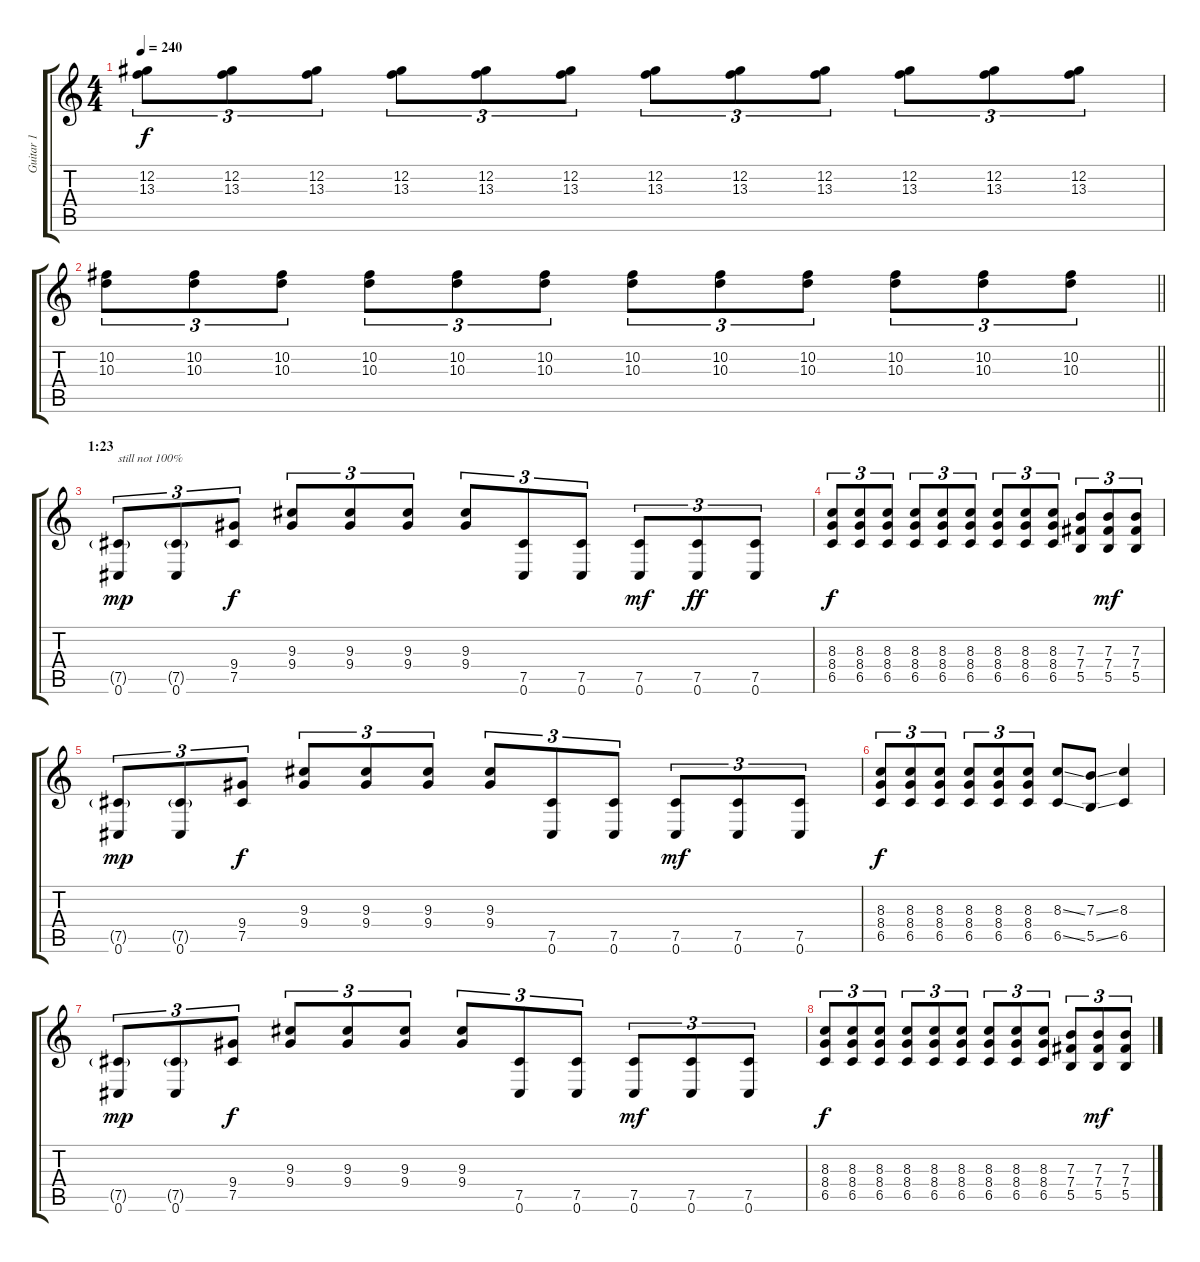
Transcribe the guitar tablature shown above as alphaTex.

\track ("Guitar 1" "Guitar 1") {instrument distortionguitar}
\staff {score tabs}
\tuning (Db4 Ab3 E3 B2 Gb2 Db2) {hide}
\ts (4 4)
\tempo 240
\clef g2
\ks c
(12.2 13.3).8{tu (3 2) dy f} (12.2 13.3).8{tu (3 2)} (12.2 13.3).8{tu (3 2)} (12.2 13.3).8{tu (3 2)} (12.2 13.3).8{tu (3 2)} (12.2 13.3).8{tu (3 2)} (12.2 13.3).8{tu (3 2)} (12.2 13.3).8{tu (3 2)} (12.2 13.3).8{tu (3 2)} (12.2 13.3).8{tu (3 2)} (12.2 13.3).8{tu (3 2)} (12.2 13.3).8{tu (3 2)} |
\barLineRight lightlight
(10.2 10.3).8{tu (3 2)} (10.2 10.3).8{tu (3 2)} (10.2 10.3).8{tu (3 2)} (10.2 10.3).8{tu (3 2)} (10.2 10.3).8{tu (3 2)} (10.2 10.3).8{tu (3 2)} (10.2 10.3).8{tu (3 2)} (10.2 10.3).8{tu (3 2)} (10.2 10.3).8{tu (3 2)} (10.2 10.3).8{tu (3 2)} (10.2 10.3).8{tu (3 2)} (10.2 10.3).8{tu (3 2)} |
\section ("" "1:23")
(7.5{g} 0.6).8{tu (3 2) txt "still not 100%" dy mp balance 2 instrument distortionguitar} (7.5{g} 0.6).8{tu (3 2)} (9.4 7.5).8{tu (3 2) dy f} (9.3 9.4).8{tu (3 2)} (9.3 9.4).8{tu (3 2)} (9.3 9.4).8{tu (3 2)} (9.3 9.4).8{tu (3 2)} (7.5 0.6).8{tu (3 2)} (7.5 0.6).8{tu (3 2)} (7.5 0.6).8{tu (3 2) dy mf} (7.5 0.6).8{tu (3 2) dy ff} (7.5 0.6).8{tu (3 2)} |
(8.3 8.4 6.5).8{tu (3 2) dy f} (8.3 8.4 6.5).8{tu (3 2)} (8.3 8.4 6.5).8{tu (3 2)} (8.3 8.4 6.5).8{tu (3 2)} (8.3 8.4 6.5).8{tu (3 2)} (8.3 8.4 6.5).8{tu (3 2)} (8.3 8.4 6.5).8{tu (3 2)} (8.3 8.4 6.5).8{tu (3 2)} (8.3 8.4 6.5).8{tu (3 2)} (7.3 7.4 5.5).8{tu (3 2)} (7.3 7.4 5.5).8{tu (3 2) dy mf} (7.3 7.4 5.5).8{tu (3 2)} |
(7.5{g} 0.6).8{tu (3 2) dy mp} (7.5{g} 0.6).8{tu (3 2)} (9.4 7.5).8{tu (3 2) dy f} (9.3 9.4).8{tu (3 2)} (9.3 9.4).8{tu (3 2)} (9.3 9.4).8{tu (3 2)} (9.3 9.4).8{tu (3 2)} (7.5 0.6).8{tu (3 2)} (7.5 0.6).8{tu (3 2)} (7.5 0.6).8{tu (3 2) dy mf} (7.5 0.6).8{tu (3 2)} (7.5 0.6).8{tu (3 2)} |
(8.3 8.4 6.5).8{tu (3 2) dy f} (8.3 8.4 6.5).8{tu (3 2)} (8.3 8.4 6.5).8{tu (3 2)} (8.3 8.4 6.5).8{tu (3 2)} (8.3 8.4 6.5).8{tu (3 2)} (8.3 8.4 6.5).8{tu (3 2)} (8.3{ss} 6.5{ss}).8 (7.3{ss} 5.5{ss}).8 (8.3 6.5).4 |
(7.5{g} 0.6).8{tu (3 2) dy mp} (7.5{g} 0.6).8{tu (3 2)} (9.4 7.5).8{tu (3 2) dy f} (9.3 9.4).8{tu (3 2)} (9.3 9.4).8{tu (3 2)} (9.3 9.4).8{tu (3 2)} (9.3 9.4).8{tu (3 2)} (7.5 0.6).8{tu (3 2)} (7.5 0.6).8{tu (3 2)} (7.5 0.6).8{tu (3 2) dy mf} (7.5 0.6).8{tu (3 2)} (7.5 0.6).8{tu (3 2)} |
(8.3 8.4 6.5).8{tu (3 2) dy f} (8.3 8.4 6.5).8{tu (3 2)} (8.3 8.4 6.5).8{tu (3 2)} (8.3 8.4 6.5).8{tu (3 2)} (8.3 8.4 6.5).8{tu (3 2)} (8.3 8.4 6.5).8{tu (3 2)} (8.3 8.4 6.5).8{tu (3 2)} (8.3 8.4 6.5).8{tu (3 2)} (8.3 8.4 6.5).8{tu (3 2)} (7.3 7.4 5.5).8{tu (3 2)} (7.3 7.4 5.5).8{tu (3 2) dy mf} (7.3 7.4 5.5).8{tu (3 2)}
